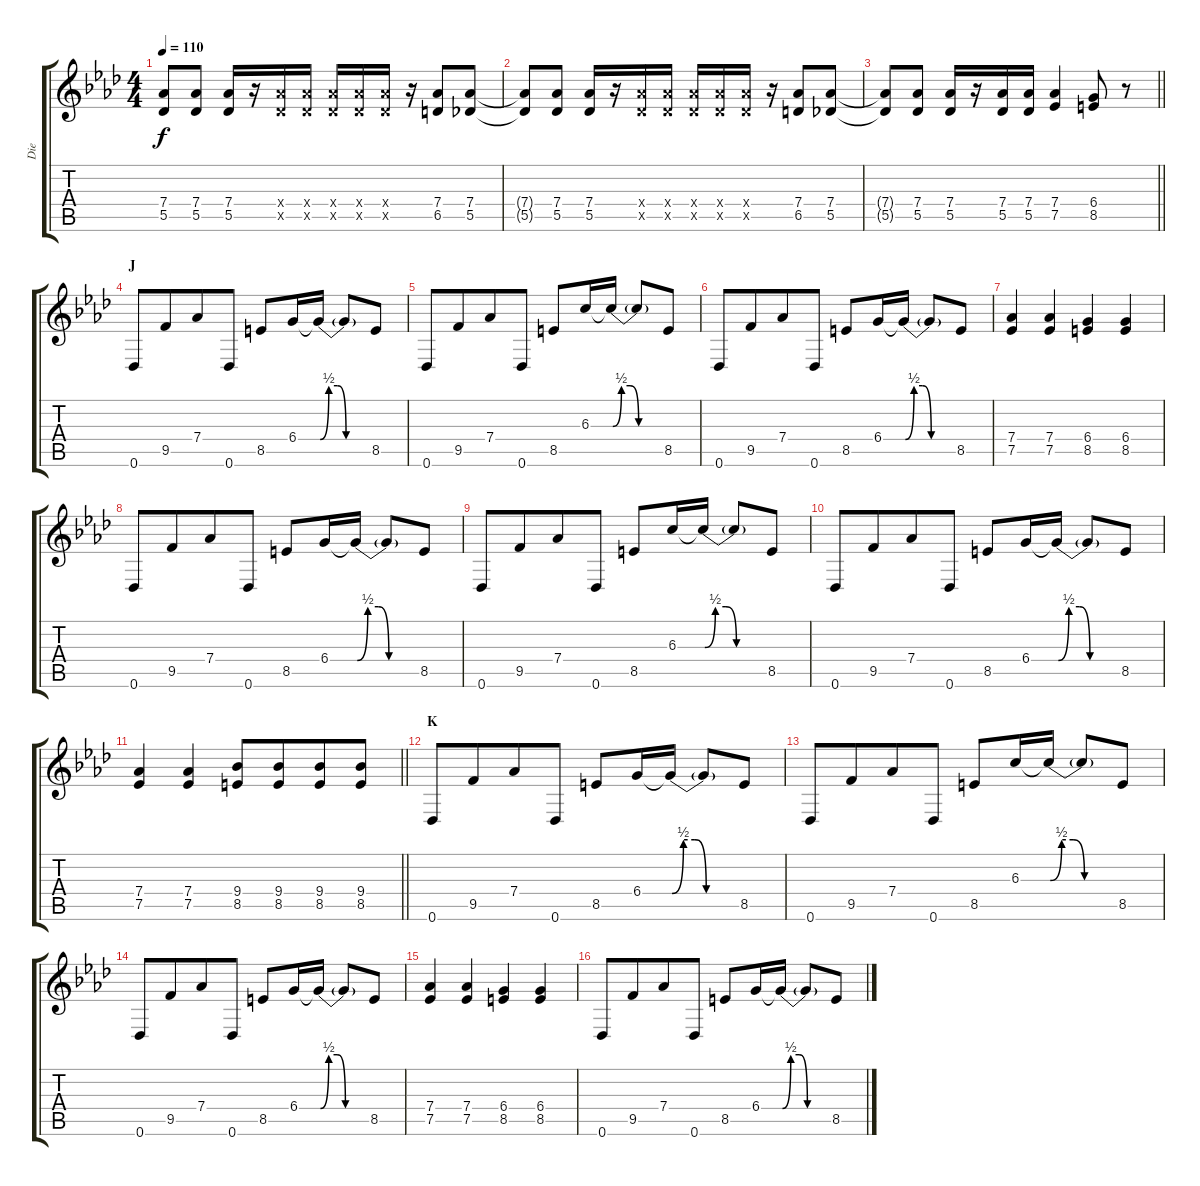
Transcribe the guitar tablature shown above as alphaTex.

\track ("Die" "Die") {instrument distortionguitar}
\staff {score tabs}
\tuning (Eb4 Bb3 Gb3 Db3 Ab2 Db2) {hide}
\ts (4 4)
\tempo 110
\clef g2
\ks fminor
(7.4{t} 5.5{t}).8{dy f} (7.4 5.5).8 (7.4 5.5).16 r.16 (7.4{x} 5.5{x}).16 (7.4{x} 5.5{x}).16 (7.4{x} 5.5{x}).16 (7.4{x} 5.5{x}).16 (7.4{x} 5.5{x}).16 r.16 (7.4 6.5).8 (7.4 5.5).8 |
(7.4{t} 5.5{t}).8 (7.4 5.5).8 (7.4 5.5).16 r.16 (7.4{x} 5.5{x}).16 (7.4{x} 5.5{x}).16 (7.4{x} 5.5{x}).16 (7.4{x} 5.5{x}).16 (7.4{x} 5.5{x}).16 r.16 (7.4 6.5).8 (7.4 5.5).8 |
\barLineRight lightlight
(7.4{t} 5.5{t}).8 (7.4 5.5).8 (7.4 5.5).16 r.16 (7.4 5.5).16 (7.4 5.5).16 (7.4 7.5).4 (6.4 8.5).8 r.8 |
\section ("" "J")
0.6.8 9.5.8{beam merge} 7.4.8 0.6.8 8.5.8 6.4.16 6.4{be (custom 0 0 10 2 20 2 30 0 60 0) t}.16 6.4{t}.8 8.5.8 |
0.6.8 9.5.8{beam merge} 7.4.8 0.6.8 8.5.8 6.3.16 6.3{be (custom 0 0 10 2 20 2 30 0 60 0) t}.16 6.3{t}.8 8.5.8 |
0.6.8 9.5.8{beam merge} 7.4.8 0.6.8 8.5.8 6.4.16 6.4{be (custom 0 0 10 2 20 2 30 0 60 0) t}.16 6.4{t}.8 8.5.8 |
(7.4 7.5).4 (7.4 7.5).4 (6.4 8.5).4 (6.4 8.5).4 |
0.6.8 9.5.8{beam merge} 7.4.8 0.6.8 8.5.8 6.4.16 6.4{be (custom 0 0 10 2 20 2 30 0 60 0) t}.16 6.4{t}.8 8.5.8 |
0.6.8 9.5.8{beam merge} 7.4.8 0.6.8 8.5.8 6.3.16 6.3{be (custom 0 0 10 2 20 2 30 0 60 0) t}.16 6.3{t}.8 8.5.8 |
0.6.8 9.5.8{beam merge} 7.4.8 0.6.8 8.5.8 6.4.16 6.4{be (custom 0 0 10 2 20 2 30 0 60 0) t}.16 6.4{t}.8 8.5.8 |
\barLineRight lightlight
(7.4 7.5).4 (7.4 7.5).4 (9.4 8.5).8 (9.4 8.5).8{beam merge} (9.4 8.5).8 (9.4 8.5).8 |
\section ("" "K")
0.6.8 9.5.8{beam merge} 7.4.8 0.6.8 8.5.8 6.4.16 6.4{be (custom 0 0 10 2 20 2 30 0 60 0) t}.16 6.4{t}.8 8.5.8 |
0.6.8 9.5.8{beam merge} 7.4.8 0.6.8 8.5.8 6.3.16 6.3{be (custom 0 0 10 2 20 2 30 0 60 0) t}.16 6.3{t}.8 8.5.8 |
0.6.8 9.5.8{beam merge} 7.4.8 0.6.8 8.5.8 6.4.16 6.4{be (custom 0 0 10 2 20 2 30 0 60 0) t}.16 6.4{t}.8 8.5.8 |
(7.4 7.5).4 (7.4 7.5).4 (6.4 8.5).4 (6.4 8.5).4 |
0.6.8 9.5.8{beam merge} 7.4.8 0.6.8 8.5.8 6.4.16 6.4{be (custom 0 0 10 2 20 2 30 0 60 0) t}.16 6.4{t}.8 8.5.8
